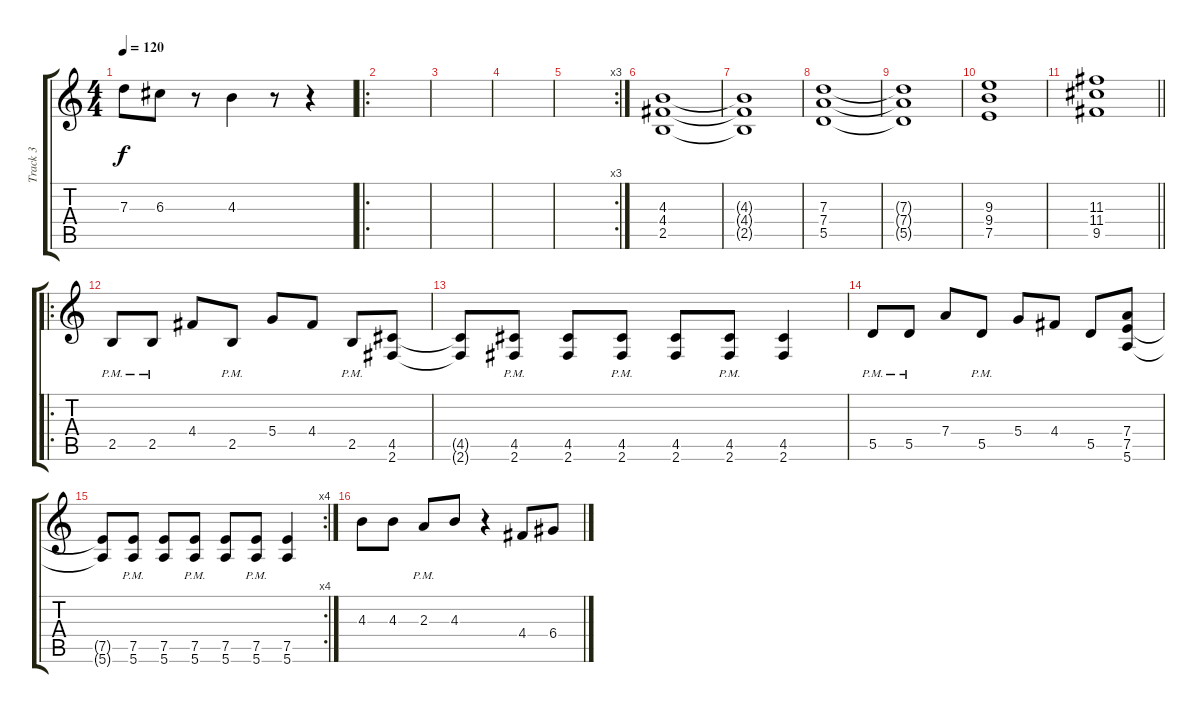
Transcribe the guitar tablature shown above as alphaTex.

\track ("Track 3" "Track 3") {instrument distortionguitar}
\staff {score tabs}
\tuning (E4 B3 G3 D3 A2 E2) {hide}
\ts (4 4)
\tempo 120
\clef g2
\ks c
7.3.8{dy f} 6.3.8 r.8 4.3.4 r.8 r.4 |
\ro
|
|
|
\rc 3
|
(4.3 4.4 2.5).1 |
(4.3{t} 4.4{t} 2.5{t}).1 |
(7.3 7.4 5.5).1 |
(7.3{t} 7.4{t} 5.5{t}).1 |
(9.3 9.4 7.5).1 |
\barLineRight lightlight
(11.3 11.4 9.5).1 |
\ro
2.5{pm}.8 2.5{pm}.8 4.4.8 2.5{pm}.8 5.4.8 4.4.8 2.5{pm}.8 (4.5 2.6).8 |
(4.5{t} 2.6{t}).8 (4.5{pm} 2.6{pm}).8 (4.5 2.6).8 (4.5{pm} 2.6{pm}).8 (4.5 2.6).8 (4.5{pm} 2.6{pm}).8 (4.5 2.6).4 |
5.5{pm}.8 5.5{pm}.8 7.4.8 5.5{pm}.8 5.4.8 4.4.8 5.5.8 (7.4 7.5 5.6).8 |
\rc 4
(7.5{t} 5.6{t}).8 (7.5{pm} 5.6{pm}).8 (7.5 5.6).8 (7.5{pm} 5.6{pm}).8 (7.5 5.6).8 (7.5{pm} 5.6{pm}).8 (7.5 5.6).4 |
4.3.8 4.3.8 2.3{pm}.8 4.3.8 r.4 4.4.8 6.4.8
